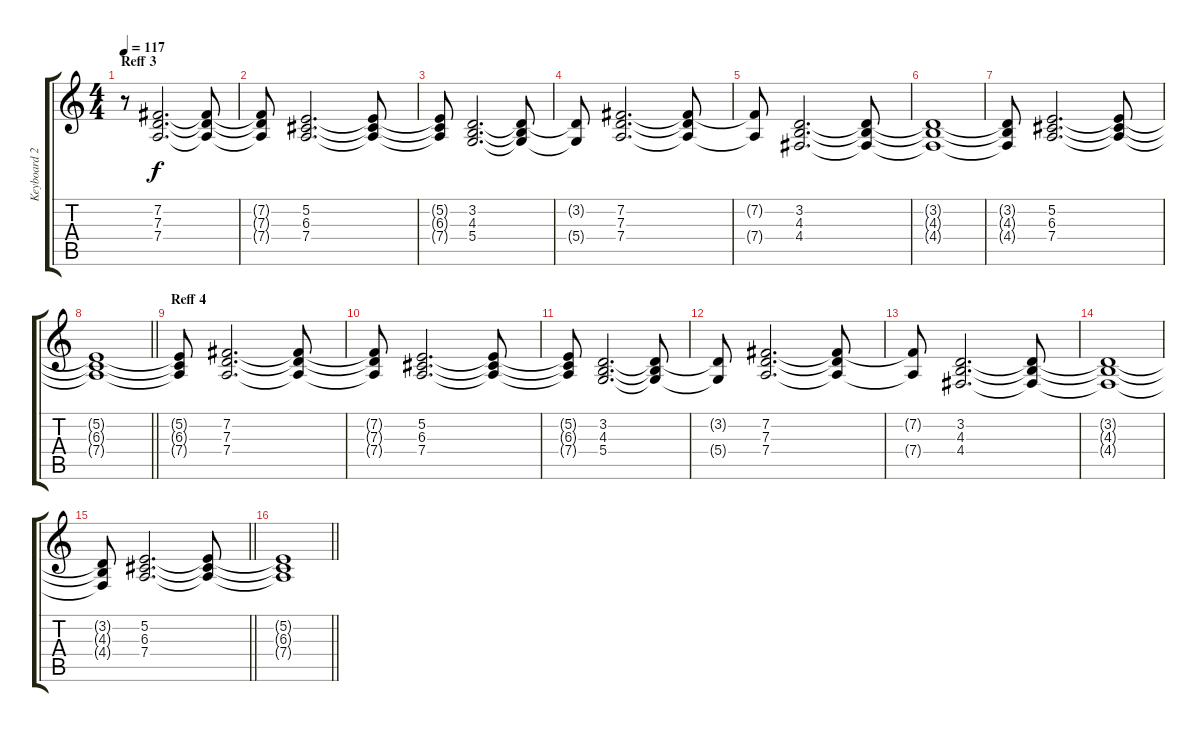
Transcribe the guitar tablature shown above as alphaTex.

\track ("Keyboard 2" "Keyboard 2") {instrument synthstrings1}
\staff {score tabs}
\tuning (E4 B3 G3 D3 A2 E2) {hide}
\ts (4 4)
\section ("" "Reff 3")
\tempo 117
\clef g2
\ks c
r.8{dy f} (7.2 7.3 7.4).2{d} (7.2{t} 7.3{t} 7.4{t}).8 |
(7.2{t} 7.3{t} 7.4{t}).8 (5.2 6.3 7.4).2{d} (5.2{t} 6.3{t} 7.4{t}).8 |
(5.2{t} 6.3{t} 7.4{t}).8 (3.2 4.3 5.4).2{d} (3.2{t} 4.3{t} 5.4{t}).8 |
(3.2{t} 5.4{t}).8 (7.2 7.3 7.4).2{d} (7.2{t} 7.3{t} 7.4{t}).8 |
(7.2{t} 7.4{t}).8 (3.2 4.3 4.4).2{d} (3.2{t} 4.3{t} 4.4{t}).8 |
(3.2{t} 4.3{t} 4.4{t}).1 |
(3.2{t} 4.3{t} 4.4{t}).8 (5.2 6.3 7.4).2{d} (5.2{t} 6.3{t} 7.4{t}).8 |
\barLineRight lightlight
(5.2{t} 6.3{t} 7.4{t}).1 |
\section ("" "Reff 4")
(5.2{t} 6.3{t} 7.4{t}).8 (7.2 7.3 7.4).2{d} (7.2{t} 7.3{t} 7.4{t}).8 |
(7.2{t} 7.3{t} 7.4{t}).8 (5.2 6.3 7.4).2{d} (5.2{t} 6.3{t} 7.4{t}).8 |
(5.2{t} 6.3{t} 7.4{t}).8 (3.2 4.3 5.4).2{d} (3.2{t} 4.3{t} 5.4{t}).8 |
(3.2{t} 5.4{t}).8 (7.2 7.3 7.4).2{d} (7.2{t} 7.3{t} 7.4{t}).8 |
(7.2{t} 7.4{t}).8 (3.2 4.3 4.4).2{d} (3.2{t} 4.3{t} 4.4{t}).8 |
(3.2{t} 4.3{t} 4.4{t}).1 |
\barLineRight lightlight
(3.2{t} 4.3{t} 4.4{t}).8 (5.2 6.3 7.4).2{d} (5.2{t} 6.3{t} 7.4{t}).8 |
\barLineRight lightlight
(5.2{t} 6.3{t} 7.4{t}).1
